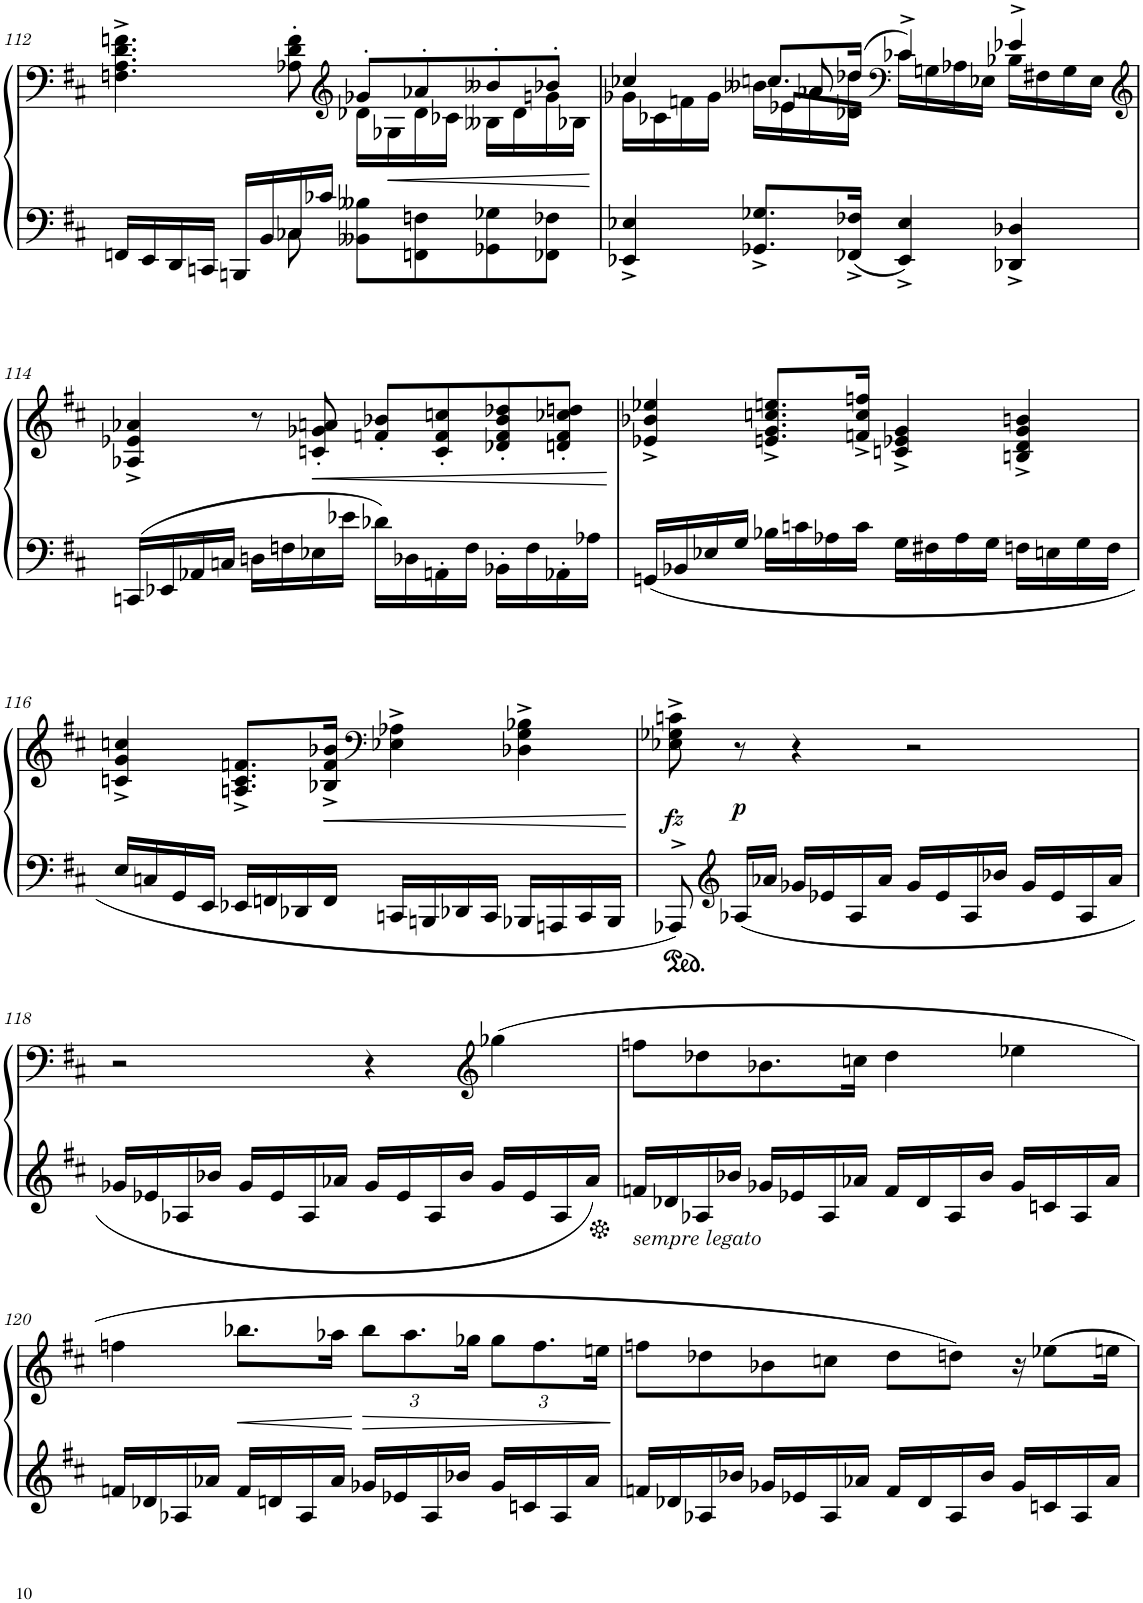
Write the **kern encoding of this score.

**kern	**kern	**dynam
*part1	*part1	*part1
*staff2	*staff1	*staff1/2
*I"Pianinas	*	*
!!LO:PB:g=z
*clefF4	*clefF4	*
*k[f#c#]	*k[f#c#]	*
*M4/4	*M4/4	*
*met(c)	*met(c)	*
=112	=112	=112
*^	*^	*
16FFn/LL	4.ryy	4.Fn\^> 4.A\^> 4.d\^> 4.fn\^>	2ryy	.
16EE/	.	.	.	.
16DD/	.	.	.	.
16CCn/JJ	.	.	.	.
16BBBn/LL	.	.	.	.
16BB/	.	.	.	.
16C-X/	8C-\	8A-X\'> 8d\'> 8f\'>	.	.
16c-X/JJ	.	.	.	.
*	*	*clefG2	*	*
8BB--X\ 8B--X\L	2ryy	8g-X'/L	16d-X\LL	.
!	!	!	!	!LO:HP:b
.	.	.	16G-X\	<
8FFn\ 8Fn\	.	8a-X'/	16d-\	.
.	.	.	16c-X\JJ	.
8GG-X\ 8G-X\	.	8b--X'/	16B--X\LL	.
.	.	.	16d-\	.
8FF-X\ 8F-X\J	.	8b-X'/J	16gn\	.
.	.	.	16B-X\JJ	.
*v	*v	*	*	*
=113	=113	=113	=113
*	*^	*^	*
4EE-X/^ 4E-X/^	4cc-X/	16g-X\LL	16ryy	4.ryy	.
.	.	16c-X\	16ryy@	.	.
.	.	16fn\	16ryy@	.	.
.	.	16g-\JJ	16ryy@	.	.
8.GG-X/^ 8.G-X/^L	8.ccn/L	16b--X\LL	16ryy@	.	.
.	.	16e-X\	8e-/L	.	.
.	.	16a-X\	.	8a-/	.
16FF-X/^ 16F-X/^Jk	(16dd-X/Jk	16d-X\ 16dd-X\JJ	16d-/Jk	.	.
*	*clefF4	*	*	*	*
4EE-/^ 4E-/^	4c-X^/)	16c-\LL	2ryy	2ryy	.
.	.	16Gn\	.	.	.
.	.	16A-X\	.	.	.
.	.	16E-X\JJ	.	.	.
4DD-X/^ 4D-X/^	4e-X^/	16B-X\LL	.	.	.
.	.	16F#X\	.	.	.
.	.	16G\	.	.	.
.	.	16E-\JJ	.	.	.
*	*v	*v	*v	*v	*
!!LO:LB:g=z
=114	=114	=114
*	*clefG2	*
16CCn/LL	4A-X/^ 4e-X/^ 4a-X/^	.
16EE-X/	.	.
16AA-X/	.	.
16Cn/JJ	.	.
16Dn\LL	8r	.
16Fn\	.	.
!	!	!LO:HP:b
16E-X\	8cn/' 8g-X/' 8an/'	<
16e-X\JJ	.	.
16d-X\LL	8fn/' 8b-X/'L	.
16D-X\	.	.
16AAn'\	8c/' 8f/' 8ccn/'	.
16F\JJ	.	.
16BB-X'\LL	8d-X/' 8f/' 8b-/' 8dd-X/'	.
16F\	.	.
16AA-X'\	8dn/' 8f/' 8cc-X/' 8ddn/'J	.
16A-X\JJ	.	.
.	.	[
=115	=115	=115
16GGn/LL	4e-X/^ 4b-X/^ 4ee-X/^	.
16BB-X/	.	.
16E-X/	.	.
16G/JJ	.	.
16B-X\LL	8.en/^ 8.g/^ 8.ccn/^ 8.een/^L	.
16cn\	.	.
16A-X\	.	.
16c\JJ	16fn/^ 16cc/^ 16ffn/^Jk	.
16G\LL	4cn/^ 4e-X/^ 4g/^	.
16F#X\	.	.
16A-\	.	.
16G\JJ	.	.
16Fn\LL	4Bn/^ 4d/^ 4g/^ 4bn/^	.
16En\	.	.
16G\	.	.
16F\JJ	.	.
!!LO:LB:g=z
=116	=116	=116
16E/LL	4cn/^ 4g/^ 4ccn/^	.
16Cn/	.	.
16GG/	.	.
16EE/JJ	.	.
16EE-X/LL	8.An/^ 8.c/^ 8.fn/^L	.
16FFn/	.	.
16DD-X/	.	.
!	!	!LO:HP:b
16FF/JJ	16B-X/^ 16f/^ 16b-X/^Jk	<
*	*clefF4	*
16CCn/LL	4E-X\^ 4A-X\^	.
16BBBn/	.	.
16DD-X/	.	.
16CC/JJ	.	.
16BBB-X/LL	4D-X\^ 4G\^ 4B-X\^	.
16AAAn/	.	.
16CC/	.	.
16BBB-/JJ	.	.
.	.	[
=117	=117	=117
!	!	!LO:DY:b
8AAA-X^>/	8E-X\^ 8G-X\^ 8cn\^	fz
*clefG2	*	*
!	!	!LO:DY:b
16A-X/LL	8r	p
16a-X/JJ	.	.
16g-X/LL	4r	.
16e-X/	.	.
16A-/	.	.
16a-/JJ	.	.
16g-/LL	2r	.
16e-/	.	.
16A-/	.	.
16b-X/JJ	.	.
16g-/LL	.	.
16e-/	.	.
16A-/	.	.
16a-/JJ	.	.
!!LO:LB:g=z
=118	=118	=118
16g-X/LL	2r	.
16e-X/	.	.
16A-X/	.	.
16b-X/JJ	.	.
16g-/LL	.	.
16e-/	.	.
16A-/	.	.
16a-X/JJ	.	.
16g-/LL	4r	.
16e-/	.	.
16A-/	.	.
16b-/JJ	.	.
*	*clefG2	*
16g-/LL	(4gg-X\	.
16e-/	.	.
16A-/	.	.
16a-/JJ	.	.
=119	=119	=119
!LO:TX:b:i:t=sempre legato	!	!
16fn/LL	8ffn\L	.
16d-X/	.	.
16A-X/	8dd-X\	.
16b-X/JJ	.	.
16g-X/LL	8.b-X\	.
16e-X/	.	.
16A-/	.	.
16a-X/JJ	16ccn\Jk	.
16f/LL	4dd-\	.
16d-/	.	.
16A-/	.	.
16b-/JJ	.	.
16g-/LL	4ee-X\	.
16cn/	.	.
16A-/	.	.
16a-/JJ	.	.
!!LO:LB:g=z
=120	=120	=120
16fn/LL	4ffn\	.
16d-X/	.	.
16A-X/	.	.
16a-X/JJ	.	.
!	!	!LO:HP:b
16f/LL	8.bb-X\L	<
16dn/	.	.
16A-/	.	.
16a-/JJ	16aa-X\Jk	.
*	*Xbrackettup	*
16g-X/LL	12bb-\L	[
16e-X/	.	.
.	12.aa-\	.
16A-/	.	.
16b-X/JJ	.	.
.	24gg-X\Jk	.
16g-/LL	12gg-\L	.
16cn/	.	.
.	12.ff\	.
16A-/	.	.
16a-/JJ	.	.
.	24een\Jk	.
.	.	[
=121	=121	=121
16fn/LL	8ffn\L	.
16d-X/	.	.
16A-X/	8dd-X\	.
16b-X/JJ	.	.
16g-X/LL	8b-X\	.
16e-X/	.	.
16A-/	8ccn\J	.
16a-X/JJ	.	.
16f/LL	8dd-\L	.
16d-/	.	.
16A-/	8ddn\J)	.
16b-/JJ	.	.
16g-/LL	16r	.
16cn/	8ee-X\L	.
16A-/	.	.
16a-/JJ	16een\Jk	.
=	=	=
*-	*-	*-
